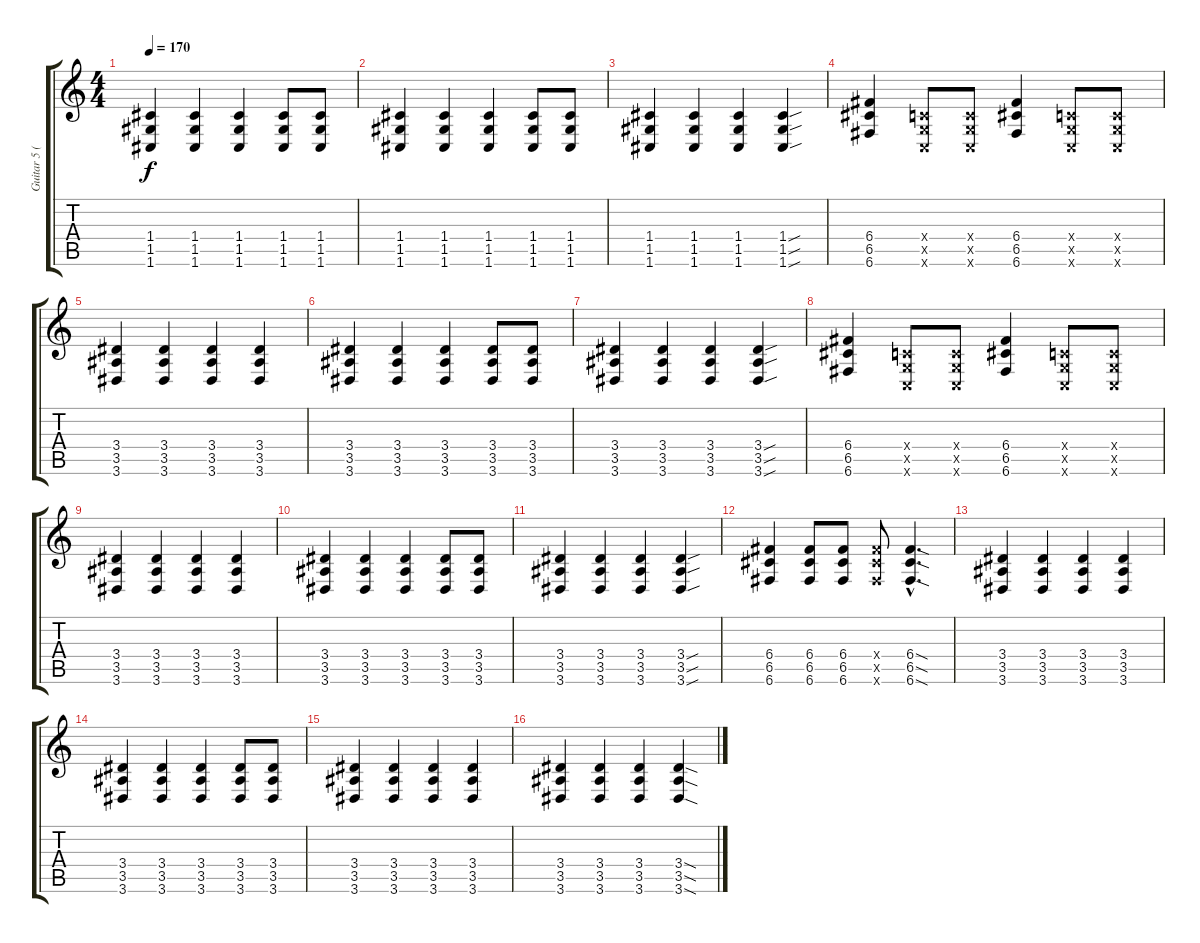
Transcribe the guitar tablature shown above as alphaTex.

\track ("Guitar 5 (distortion)" "Guitar 5 (") {instrument distortionguitar}
\staff {score tabs}
\tuning (D4 A3 F3 C3 G2 C2) {hide}
\ts (4 4)
\tempo 170
\clef g2
\ks c
(1.4 1.5 1.6).4{dy f} (1.4 1.5 1.6).4 (1.4 1.5 1.6).4 (1.4 1.5 1.6).8 (1.4 1.5 1.6).8 |
(1.4 1.5 1.6).4 (1.4 1.5 1.6).4 (1.4 1.5 1.6).4 (1.4 1.5 1.6).8 (1.4 1.5 1.6).8 |
(1.4 1.5 1.6).4 (1.4 1.5 1.6).4 (1.4 1.5 1.6).4 (1.4{sou} 1.5{sou} 1.6{sou}).4 |
(6.4 6.5 6.6).4 (0.4{x} 0.5{x} 0.6{x}).8 (0.4{x} 0.5{x} 0.6{x}).8 (6.4 6.5 6.6).4 (0.4{x} 0.5{x} 0.6{x}).8 (0.4{x} 0.5{x} 0.6{x}).8 |
(3.4 3.5 3.6).4 (3.4 3.5 3.6).4 (3.4 3.5 3.6).4 (3.4 3.5 3.6).4 |
(3.4 3.5 3.6).4 (3.4 3.5 3.6).4 (3.4 3.5 3.6).4 (3.4 3.5 3.6).8 (3.4 3.5 3.6).8 |
(3.4 3.5 3.6).4 (3.4 3.5 3.6).4 (3.4 3.5 3.6).4 (3.4{sou} 3.5{sou} 3.6{sou}).4 |
(6.4 6.5 6.6).4 (0.4{x} 0.5{x} 0.6{x}).8 (0.4{x} 0.5{x} 0.6{x}).8 (6.4 6.5 6.6).4 (0.4{x} 0.5{x} 0.6{x}).8 (0.4{x} 0.5{x} 0.6{x}).8 |
(3.4 3.5 3.6).4 (3.4 3.5 3.6).4 (3.4 3.5 3.6).4 (3.4 3.5 3.6).4 |
(3.4 3.5 3.6).4 (3.4 3.5 3.6).4 (3.4 3.5 3.6).4 (3.4 3.5 3.6).8 (3.4 3.5 3.6).8 |
(3.4 3.5 3.6).4 (3.4 3.5 3.6).4 (3.4 3.5 3.6).4 (3.4{sou} 3.5{sou} 3.6{sou}).4 |
(6.4 6.5 6.6).4 (6.4 6.5 6.6).8 (6.4 6.5 6.6).8 (6.4{x} 6.5{x} 6.6{x}).8 (6.4{sod hac} 6.5{sod hac} 6.6{sod hac}).4{d} |
(3.4 3.5 3.6).4 (3.4 3.5 3.6).4 (3.4 3.5 3.6).4 (3.4 3.5 3.6).4 |
(3.4 3.5 3.6).4 (3.4 3.5 3.6).4 (3.4 3.5 3.6).4 (3.4 3.5 3.6).8 (3.4 3.5 3.6).8 |
(3.4 3.5 3.6).4 (3.4 3.5 3.6).4 (3.4 3.5 3.6).4 (3.4 3.5 3.6).4 |
(3.4 3.5 3.6).4 (3.4 3.5 3.6).4 (3.4 3.5 3.6).4 (3.4{sod} 3.5{sod} 3.6{sod}).4
